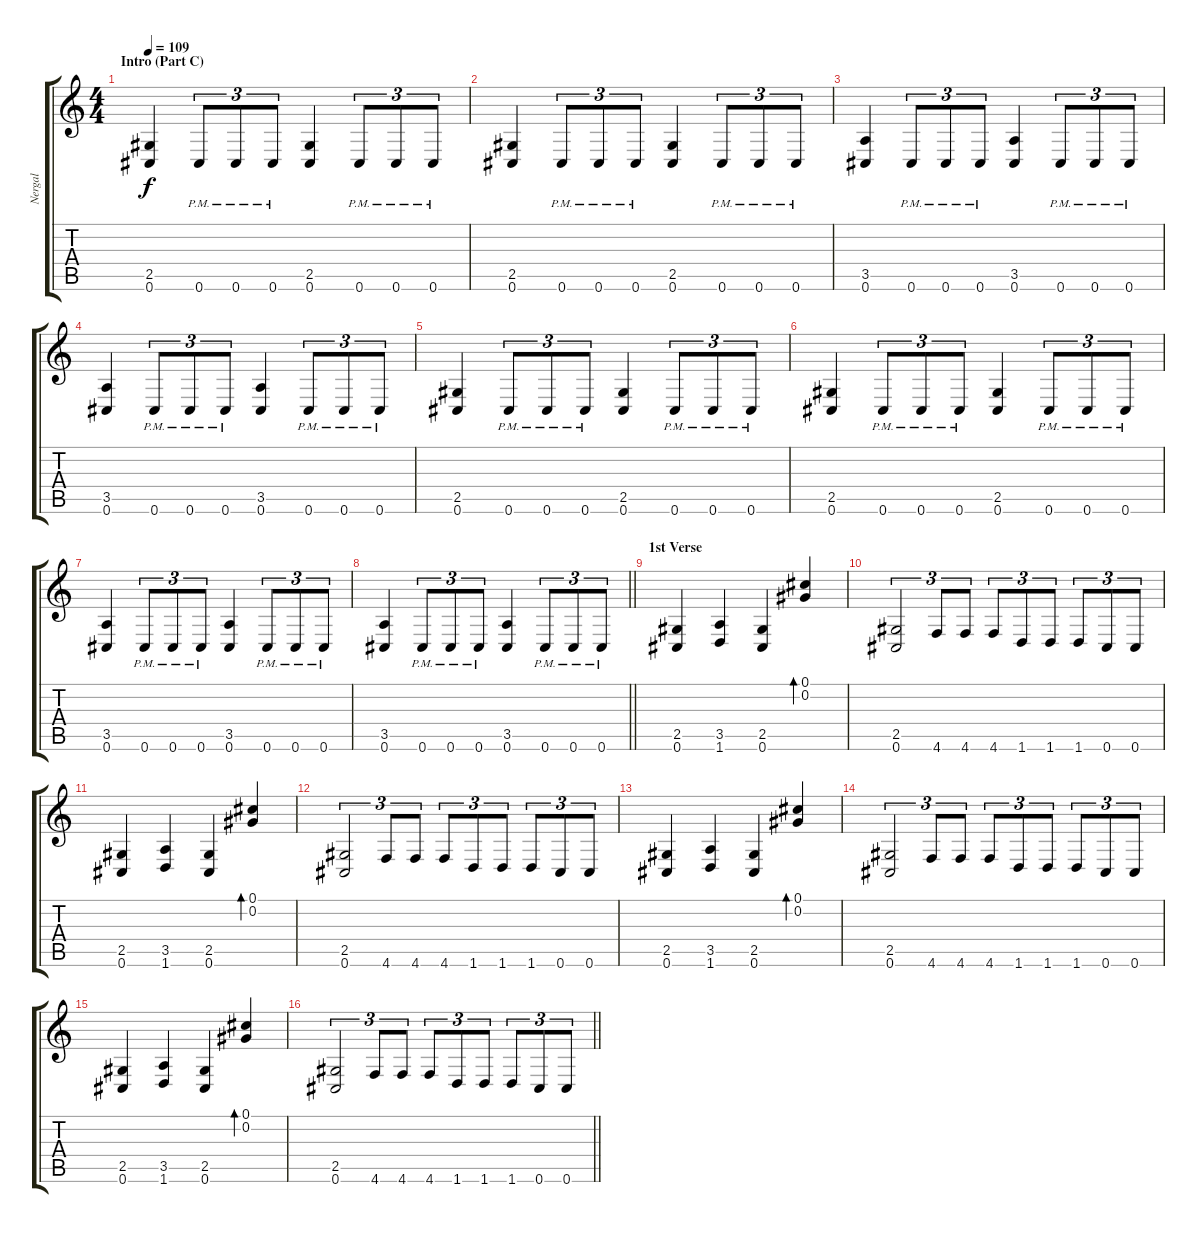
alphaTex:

\track ("Nergal " "Nergal ") {instrument distortionguitar}
\staff {score tabs}
\tuning (Db4 Ab3 E3 B2 Gb2 Db2) {hide}
\ts (4 4)
\section ("" "Intro (Part C)")
\tempo 109
\clef g2
\ks c
(2.5 0.6).4{dy f} 0.6{pm}.8{tu (3 2)} 0.6{pm}.8{tu (3 2)} 0.6{pm}.8{tu (3 2)} (2.5 0.6).4 0.6{pm}.8{tu (3 2)} 0.6{pm}.8{tu (3 2)} 0.6{pm}.8{tu (3 2)} |
(2.5 0.6).4 0.6{pm}.8{tu (3 2)} 0.6{pm}.8{tu (3 2)} 0.6{pm}.8{tu (3 2)} (2.5 0.6).4 0.6{pm}.8{tu (3 2)} 0.6{pm}.8{tu (3 2)} 0.6{pm}.8{tu (3 2)} |
(3.5 0.6).4 0.6{pm}.8{tu (3 2)} 0.6{pm}.8{tu (3 2)} 0.6{pm}.8{tu (3 2)} (3.5 0.6).4 0.6{pm}.8{tu (3 2)} 0.6{pm}.8{tu (3 2)} 0.6{pm}.8{tu (3 2)} |
(3.5 0.6).4 0.6{pm}.8{tu (3 2)} 0.6{pm}.8{tu (3 2)} 0.6{pm}.8{tu (3 2)} (3.5 0.6).4 0.6{pm}.8{tu (3 2)} 0.6{pm}.8{tu (3 2)} 0.6{pm}.8{tu (3 2)} |
(2.5 0.6).4 0.6{pm}.8{tu (3 2)} 0.6{pm}.8{tu (3 2)} 0.6{pm}.8{tu (3 2)} (2.5 0.6).4 0.6{pm}.8{tu (3 2)} 0.6{pm}.8{tu (3 2)} 0.6{pm}.8{tu (3 2)} |
(2.5 0.6).4 0.6{pm}.8{tu (3 2)} 0.6{pm}.8{tu (3 2)} 0.6{pm}.8{tu (3 2)} (2.5 0.6).4 0.6{pm}.8{tu (3 2)} 0.6{pm}.8{tu (3 2)} 0.6{pm}.8{tu (3 2)} |
(3.5 0.6).4 0.6{pm}.8{tu (3 2)} 0.6{pm}.8{tu (3 2)} 0.6{pm}.8{tu (3 2)} (3.5 0.6).4 0.6{pm}.8{tu (3 2)} 0.6{pm}.8{tu (3 2)} 0.6{pm}.8{tu (3 2)} |
\barLineRight lightlight
(3.5 0.6).4 0.6{pm}.8{tu (3 2)} 0.6{pm}.8{tu (3 2)} 0.6{pm}.8{tu (3 2)} (3.5 0.6).4 0.6{pm}.8{tu (3 2)} 0.6{pm}.8{tu (3 2)} 0.6{pm}.8{tu (3 2)} |
\section ("" "1st Verse")
(2.5 0.6).4 (3.5 1.6).4 (2.5 0.6).4 (0.1 0.2).4{bd 60} |
(2.5 0.6).2{tu (3 2)} 4.6.8{tu (3 2)} 4.6.8{tu (3 2)} 4.6.8{tu (3 2)} 1.6.8{tu (3 2)} 1.6.8{tu (3 2)} 1.6.8{tu (3 2)} 0.6.8{tu (3 2)} 0.6.8{tu (3 2)} |
(2.5 0.6).4 (3.5 1.6).4 (2.5 0.6).4 (0.1 0.2).4{bd 60} |
(2.5 0.6).2{tu (3 2)} 4.6.8{tu (3 2)} 4.6.8{tu (3 2)} 4.6.8{tu (3 2)} 1.6.8{tu (3 2)} 1.6.8{tu (3 2)} 1.6.8{tu (3 2)} 0.6.8{tu (3 2)} 0.6.8{tu (3 2)} |
(2.5 0.6).4 (3.5 1.6).4 (2.5 0.6).4 (0.1 0.2).4{bd 60} |
(2.5 0.6).2{tu (3 2)} 4.6.8{tu (3 2)} 4.6.8{tu (3 2)} 4.6.8{tu (3 2)} 1.6.8{tu (3 2)} 1.6.8{tu (3 2)} 1.6.8{tu (3 2)} 0.6.8{tu (3 2)} 0.6.8{tu (3 2)} |
(2.5 0.6).4 (3.5 1.6).4 (2.5 0.6).4 (0.1 0.2).4{bd 60} |
\barLineRight lightlight
(2.5 0.6).2{tu (3 2)} 4.6.8{tu (3 2)} 4.6.8{tu (3 2)} 4.6.8{tu (3 2)} 1.6.8{tu (3 2)} 1.6.8{tu (3 2)} 1.6.8{tu (3 2)} 0.6.8{tu (3 2)} 0.6.8{tu (3 2)}
